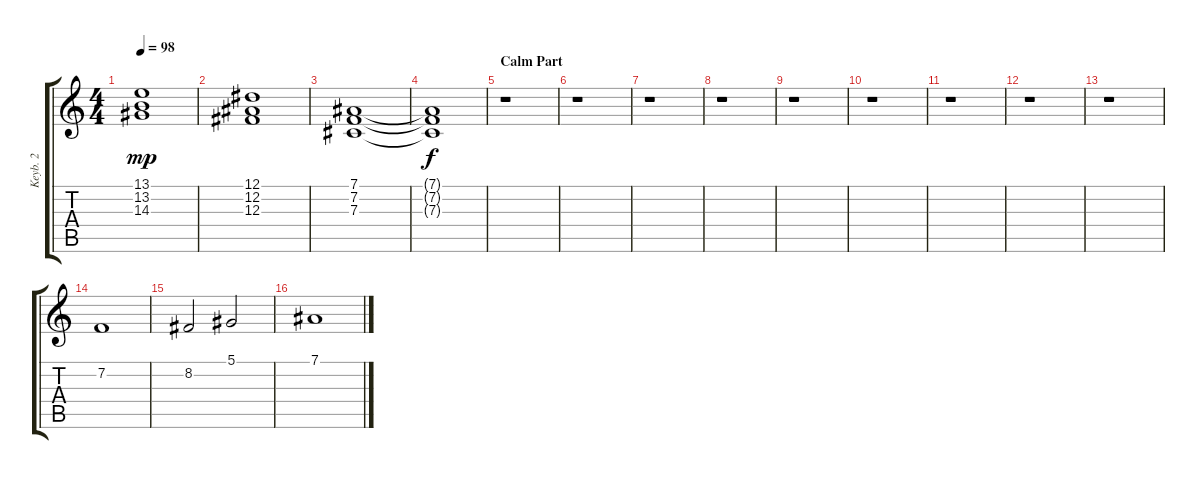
\track ("Keyb. 2" "Keyb. 2") {instrument synthstrings1}
\staff {score tabs}
\tuning (Eb4 Bb3 Gb3 Db3 Ab2 Eb2) {hide}
\ts (4 4)
\tempo 98
\clef g2
\ks c
(13.1 13.2 14.3).1{dy mp} |
(12.1 12.2 12.3).1 |
(7.1 7.2 7.3).1 |
(7.1{t} 7.2{t} 7.3{t}).1{dy f} |
\section ("" "Calm Part")
r.1 |
r.1 |
r.1 |
r.1 |
r.1 |
r.1 |
r.1 |
r.1 |
r.1 |
7.2.1 |
8.2.2 5.1.2 |
7.1.1
